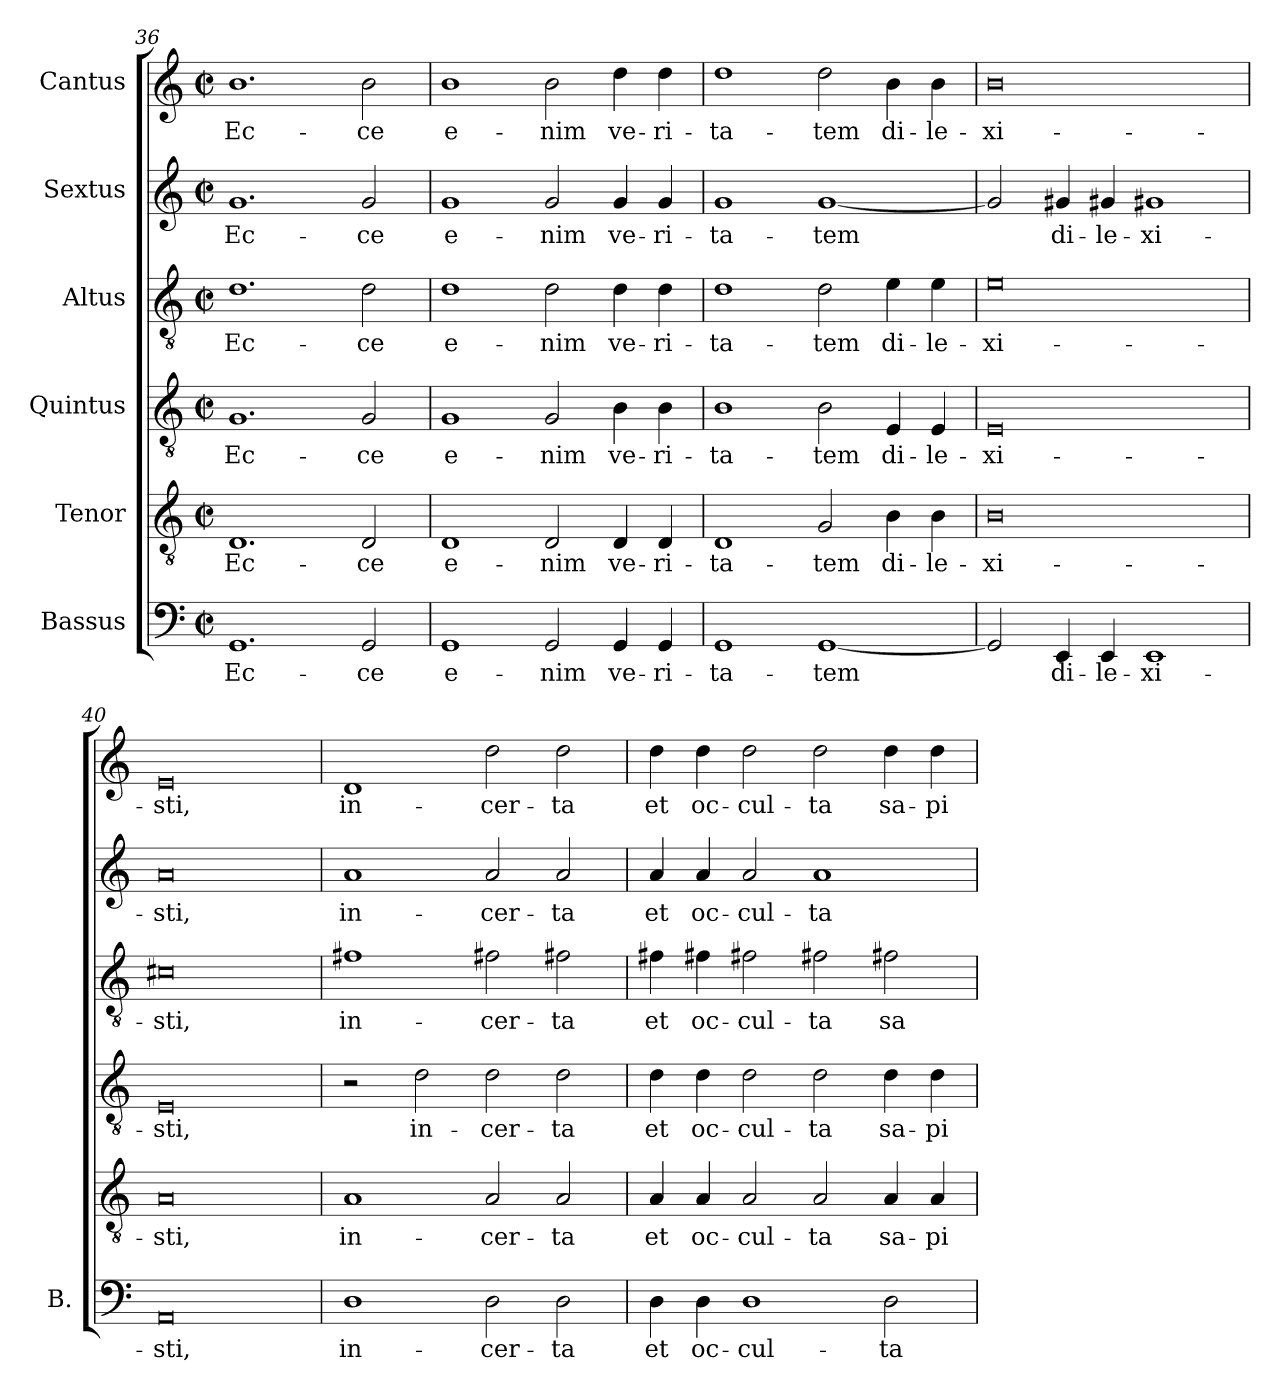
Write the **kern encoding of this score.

**kern	**text	**kern	**text	**kern	**text	**kern	**text	**kern	**text	**kern	**text
*part6	*part6	*part5	*part5	*part4	*part4	*part3	*part3	*part2	*part2	*part1	*part1
*staff6	*staff6	*staff5	*staff5	*staff4	*staff4	*staff3	*staff3	*staff2	*staff2	*staff1	*staff1
*I"Bassus	*	*I"Tenor	*	*I"Quintus	*	*I"Altus	*	*I"Sextus	*	*I"Cantus	*
*I'B.	*	*	*	*	*	*	*	*	*	*	*
*clefF4	*	*clefGv2	*	*clefGv2	*	*clefGv2	*	*clefG2	*	*clefG2	*
*k[]	*	*k[]	*	*k[]	*	*k[]	*	*k[]	*	*k[]	*
*C:	*	*C:	*	*C:	*	*C:	*	*C:	*	*C:	*
*M2/2	*	*M2/2	*	*M2/2	*	*M2/2	*	*M2/2	*	*M2/2	*
*met(c|)	*	*met(c|)	*	*met(c|)	*	*met(c|)	*	*met(c|)	*	*met(c|)	*
=36	=36	=36	=36	=36	=36	=36	=36	=36	=36	=36	=36
1.GG/	Ec-	1.D/	Ec-	1.G/	Ec-	1.d\	Ec-	1.g/	Ec-	1.b\	Ec-
2GG/	-ce	2D/	-ce	2G/	-ce	2d\	-ce	2g/	-ce	2b\	-ce
=37	=37	=37	=37	=37	=37	=37	=37	=37	=37	=37	=37
1GG/	e-	1D/	e-	1G/	e-	1d\	e-	1g/	e-	1b\	e-
2GG/	-nim	2D/	-nim	2G/	-nim	2d\	-nim	2g/	-nim	2b\	-nim
4GG/	ve-	4D/	ve-	4B\	ve-	4d\	ve-	4g/	ve-	4dd\	ve-
4GG/	-ri-	4D/	-ri-	4B\	-ri-	4d\	-ri-	4g/	-ri-	4dd\	-ri-
=38	=38	=38	=38	=38	=38	=38	=38	=38	=38	=38	=38
1GG/	-ta-	1D/	-ta-	1B\	-ta-	1d\	-ta-	1g/	-ta-	1dd\	-ta-
[1GG/	-tem	2G/	-tem	2B\	-tem	2d\	-tem	[1g/	-tem	2dd\	-tem
.	.	4B\	di-	4E/	di-	4e\	di-	.	.	4b\	di-
.	.	4B\	-le-	4E/	-le-	4e\	-le-	.	.	4b\	-le-
=39	=39	=39	=39	=39	=39	=39	=39	=39	=39	=39	=39
2GG/]	.	0B\	-xi-	0E/	-xi-	0e\	-xi-	2g/]	.	0b\	-xi-
4EE/	di-	.	.	.	.	.	.	4g#X/	di-	.	.
4EE/	-le-	.	.	.	.	.	.	4g#X/	-le-	.	.
1EE/	-xi-	.	.	.	.	.	.	1g#X/	-xi-	.	.
=40	=40	=40	=40	=40	=40	=40	=40	=40	=40	=40	=40
0AA/	-sti,	0A/	-sti,	0E/	-sti,	0c#X\	-sti,	0a/	-sti,	0e/	-sti,
!!LO:LB:g=z
=41	=41	=41	=41	=41	=41	=41	=41	=41	=41	=41	=41
1D\	in-	1A/	in-	2r	.	1f#X\	in-	1a/	in-	1d/	in-
.	.	.	.	2d\	in-	.	.	.	.	.	.
2D\	-cer-	2A/	-cer-	2d\	-cer-	2f#X\	-cer-	2a/	-cer-	2dd\	-cer-
2D\	-ta	2A/	-ta	2d\	-ta	2f#X\	-ta	2a/	-ta	2dd\	-ta
=42	=42	=42	=42	=42	=42	=42	=42	=42	=42	=42	=42
4D\	et	4A/	et	4d\	et	4f#X\	et	4a/	et	4dd\	et
4D\	oc-	4A/	oc-	4d\	oc-	4f#X\	oc-	4a/	oc-	4dd\	oc-
1D\	-cul-	2A/	-cul-	2d\	-cul-	2f#X\	-cul-	2a/	-cul-	2dd\	-cul-
.	.	2A/	-ta	2d\	-ta	2f#X\	-ta	1a/	-ta	2dd\	-ta
2D\	-ta	4A/	sa-	4d\	sa-	2f#X\	sa-	.	.	4dd\	sa-
.	.	4A/	-pi-	4d\	-pi-	.	.	.	.	4dd\	-pi-
=	=	=	=	=	=	=	=	=	=	=	=
*-	*-	*-	*-	*-	*-	*-	*-	*-	*-	*-	*-
